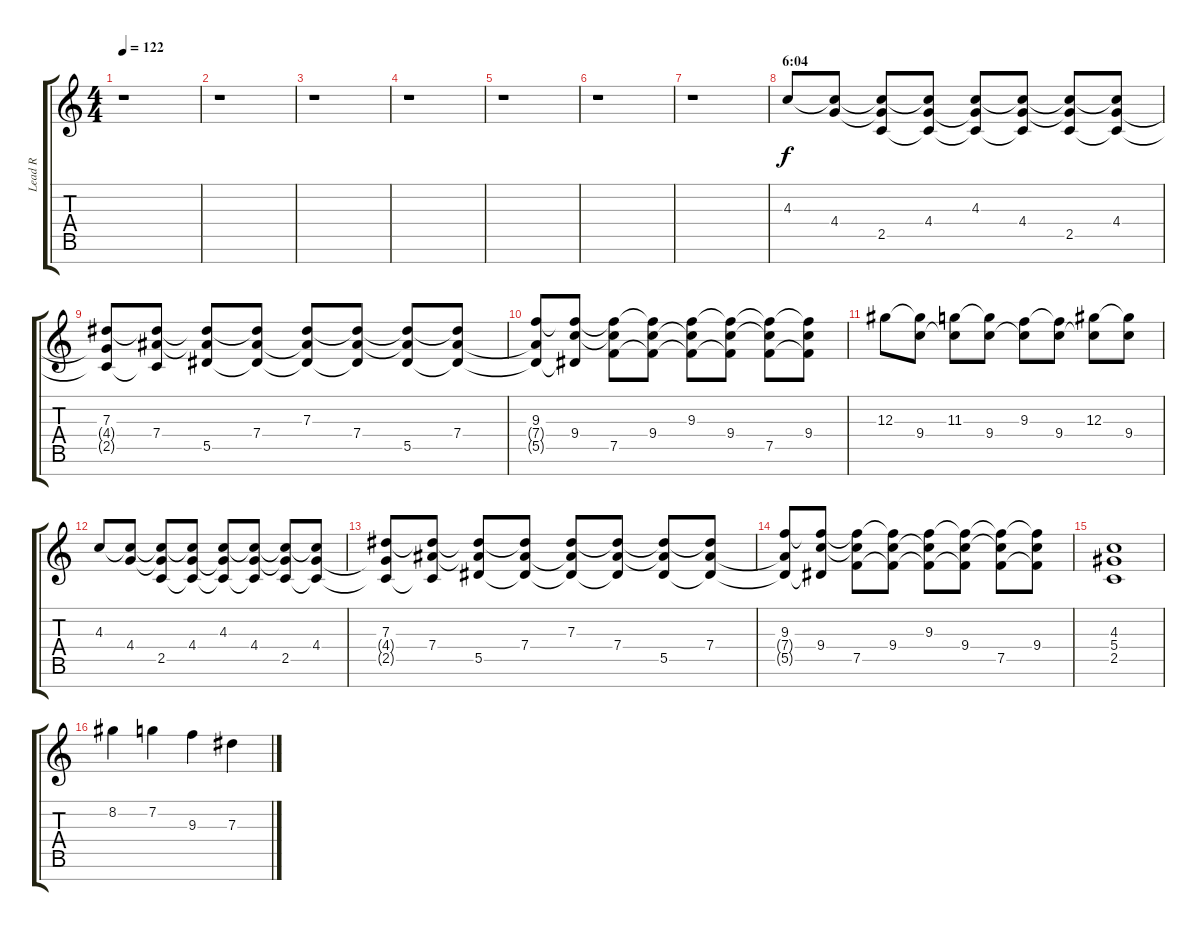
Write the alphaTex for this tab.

\track ("Lead R" "Lead R") {instrument overdrivenguitar}
\staff {score tabs}
\tuning (F4 C4 Ab3 Eb3 Bb2 F2 C2) {hide}
\ts (4 4)
\tempo 122
\clef g2
\ks c
r.1{dy f} |
r.1 |
r.1 |
r.1 |
r.1 |
r.1 |
r.1 |
\section ("" "6:04")
4.3.8 (4.3{t} 4.4).8 (4.3{t} 4.4{t} 2.5).8 (4.3{t} 4.4 2.5{t}).8 (4.3 4.4{t} 2.5{t}).8 (4.3{t} 4.4 2.5{t}).8 (4.3{t} 4.4{t} 2.5).8 (4.3{t} 4.4 2.5{t}).8 |
(7.3 4.4{t} 2.5{t}).8 (7.3{t} 7.4 2.5{t}).8 (7.3{t} 7.4{t} 5.5).8 (7.3{t} 7.4 5.5{t}).8 (7.3 7.4{t} 5.5{t}).8 (7.3{t} 7.4 5.5{t}).8 (7.3{t} 7.4{t} 5.5).8 (7.3{t} 7.4 5.5{t}).8 |
(9.3 7.4{t} 5.5{t}).8 (9.3{t} 9.4 5.5{t}).8 (9.3{t} 9.4{t} 7.5).8 (9.3{t} 9.4 7.5{t}).8 (9.3 9.4{t} 7.5{t}).8 (9.3{t} 9.4 7.5{t}).8 (9.3{t} 9.4{t} 7.5).8 (9.3{t} 9.4 7.5{t}).8 |
12.3.8 (12.3{t} 9.4).8 (11.3 9.4{t}).8 (11.3{t} 9.4).8 (9.3 9.4{t}).8 (9.3{t} 9.4).8 (12.3 9.4{t}).8 (12.3{t} 9.4).8 |
4.3.8 (4.3{t} 4.4).8 (4.3{t} 4.4{t} 2.5).8 (4.3{t} 4.4 2.5{t}).8 (4.3 4.4{t} 2.5{t}).8 (4.3{t} 4.4 2.5{t}).8 (4.3{t} 4.4{t} 2.5).8 (4.3{t} 4.4 2.5{t}).8 |
(7.3 4.4{t} 2.5{t}).8 (7.3{t} 7.4 2.5{t}).8 (7.3{t} 7.4{t} 5.5).8 (7.3{t} 7.4 5.5{t}).8 (7.3 7.4{t} 5.5{t}).8 (7.3{t} 7.4 5.5{t}).8 (7.3{t} 7.4{t} 5.5).8 (7.3{t} 7.4 5.5{t}).8 |
(9.3 7.4{t} 5.5{t}).8 (9.3{t} 9.4 5.5{t}).8 (9.3{t} 9.4{t} 7.5).8 (9.3{t} 9.4 7.5{t}).8 (9.3 9.4{t} 7.5{t}).8 (9.3{t} 9.4 7.5{t}).8 (9.3{t} 9.4{t} 7.5).8 (9.3{t} 9.4 7.5{t}).8 |
(4.3 5.4 2.5).1 |
8.2.4 7.2.4 9.3.4 7.3.4
